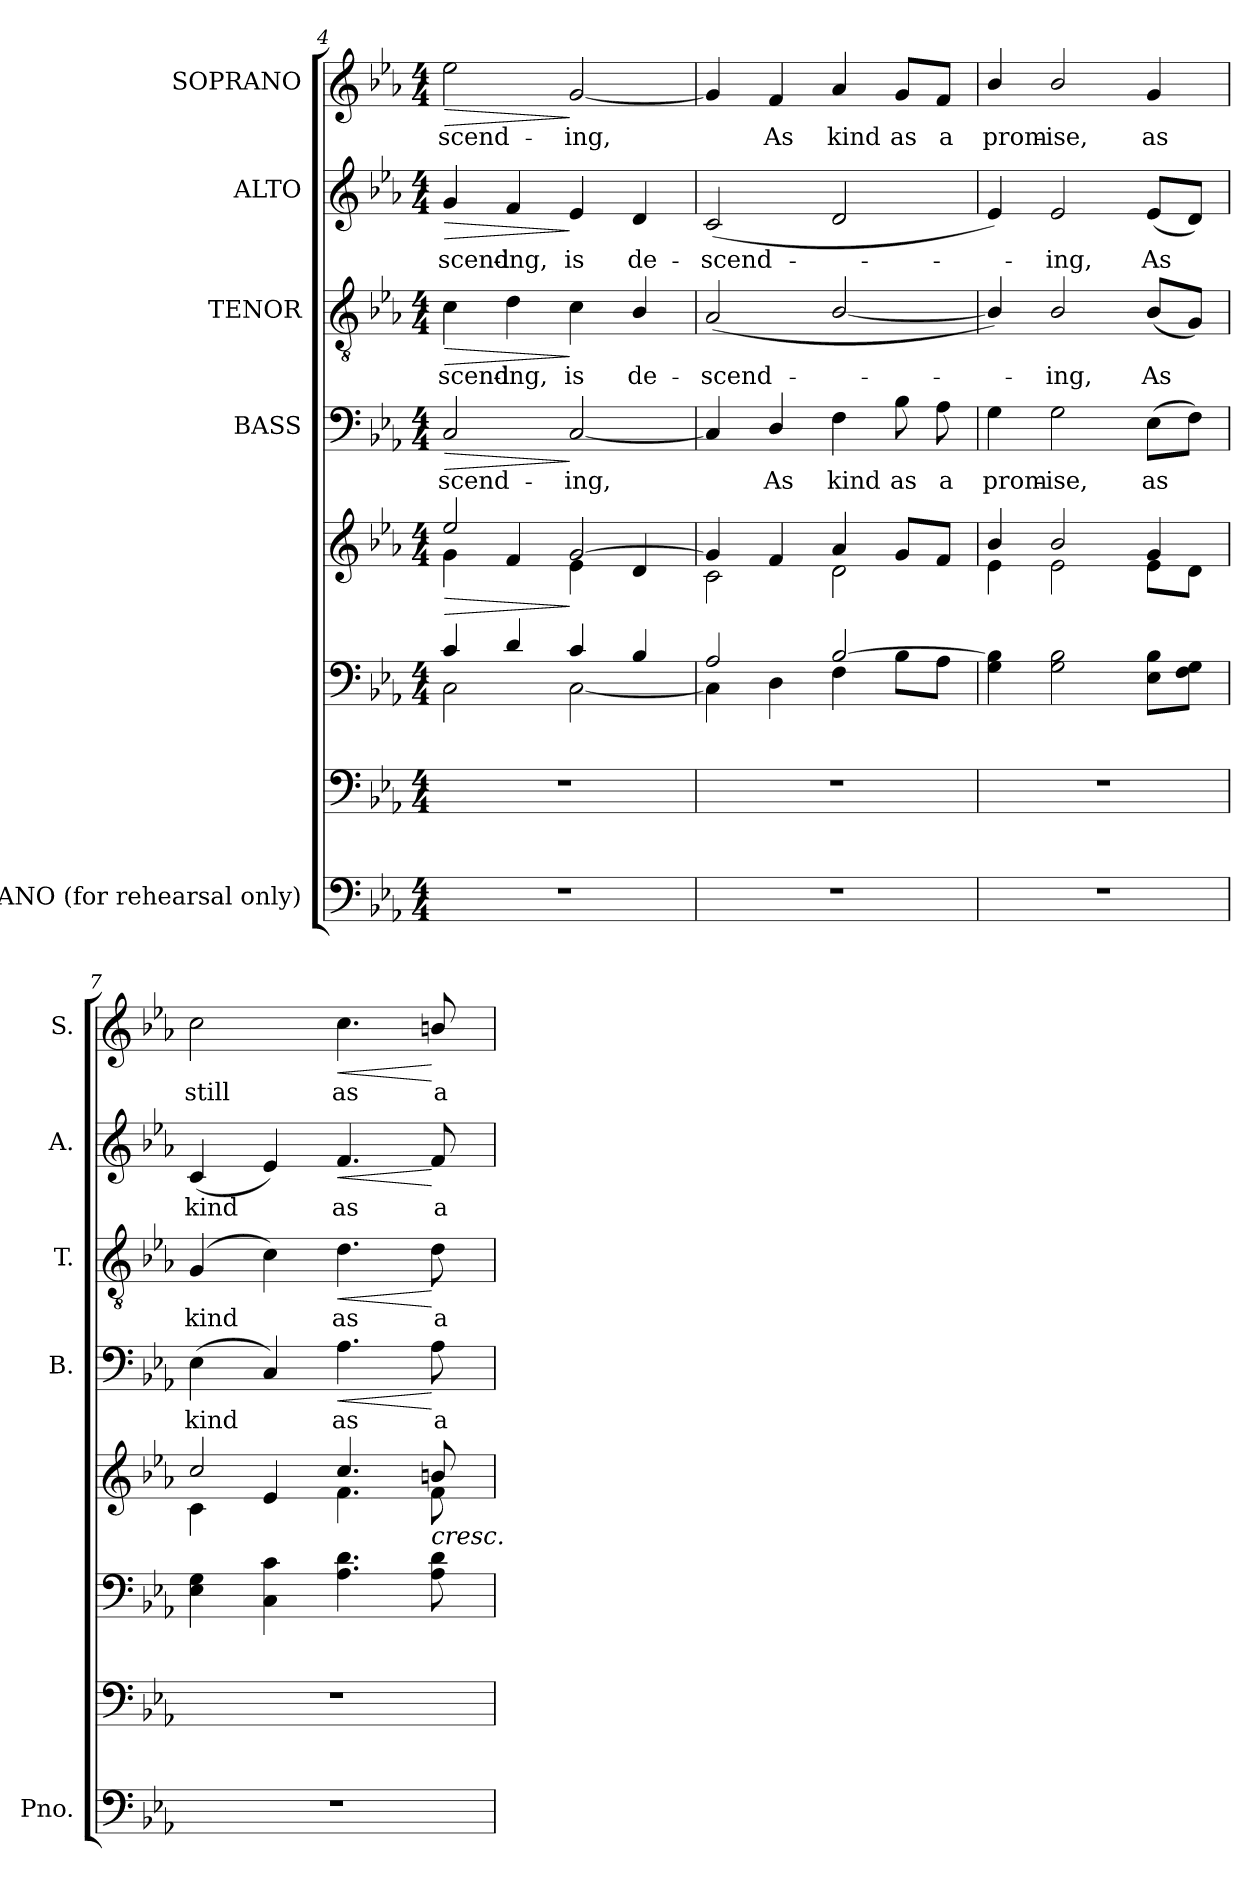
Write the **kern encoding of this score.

**kern	**kern	**kern	**kern	**dynam	**kern	**text	**dynam	**kern	**text	**dynam	**kern	**text	**dynam	**kern	**text	**dynam
*part5	*part5	*part5	*part5	*part5	*part4	*part4	*part4	*part3	*part3	*part3	*part2	*part2	*part2	*part1	*part1	*part1
*staff8	*staff7	*staff6	*staff5	*staff5/6/7/8	*staff4	*staff4	*staff4	*staff3	*staff3	*staff3	*staff2	*staff2	*staff2	*staff1	*staff1	*staff1
*I"PIANO (for  rehearsal only)	*	*	*	*	*I"BASS	*	*	*I"TENOR	*	*	*I"ALTO	*	*	*I"SOPRANO	*	*
*I'Pno.	*	*	*	*	*I'B.	*	*	*I'T.	*	*	*I'A.	*	*	*I'S.	*	*
*clefF4	*clefF4	*clefF4	*clefG2	*	*clefF4	*	*	*clefGv2	*	*	*clefG2	*	*	*clefG2	*	*
*	*	*	*	*	*	*	*	*ITrd7c12	*	*	*	*	*	*	*	*
*k[b-e-a-]	*k[b-e-a-]	*k[b-e-a-]	*k[b-e-a-]	*	*k[b-e-a-]	*	*	*k[b-e-a-]	*	*	*k[b-e-a-]	*	*	*k[b-e-a-]	*	*
*E-:	*E-:	*E-:	*E-:	*	*E-:	*	*	*E-:	*	*	*E-:	*	*	*E-:	*	*
*M4/4	*M4/4	*M4/4	*M4/4	*	*M4/4	*	*	*M4/4	*	*	*M4/4	*	*	*M4/4	*	*
=4	=4	=4	=4	=4	=4	=4	=4	=4	=4	=4	=4	=4	=4	=4	=4	=4
*	*	*^	*^	*	*	*	*	*	*	*	*	*	*	*	*	*
!	!	!	!	!	!	!LO:HP:b	!	!	!	!	!	!	!	!	!	!	!	!
!	!	!	!	!	!	!	!	!LO:LY:b:color=#000000	!LO:HP:b	!	!	!	!	!	!	!	!	!
!	!	!	!	!	!	!	!	!	!	!	!LO:LY:b:color=#000000	!LO:HP:b	!	!	!	!	!	!
!	!	!	!	!	!	!	!	!	!	!	!	!	!	!LO:LY:b:color=#000000	!LO:HP:b	!	!	!
!	!	!	!	!	!	!	!	!	!	!	!	!	!	!	!	!	!LO:LY:b:color=#000000	!LO:HP:b
1r	1r	4ci/	2Ci\	2ee-i/	4gi\	>	2Ci/	-scend-	>	4Ci\	-scend-	>	4gi/	-scend-	>	2ee-i\	-scend-	>
!	!	!	!	!	!	!	!	!	!	!	!LO:LY:b:color=#000000	!	!	!	!	!	!	!
!	!	!	!	!	!	!	!	!	!	!	!	!	!	!LO:LY:b:color=#000000	!	!	!	!
.	.	4di/	.	.	4fi/	.	.	.	.	4Di\	-ing,	.	4fi/	-ing,	.	.	.	.
!	!	!	!	!	!	!	!	!LO:LY:b:color=#000000	!	!	!	!	!	!	!	!	!	!
!	!	!	!	!	!	!	!	!	!	!	!LO:LY:b:color=#000000	!	!	!	!	!	!	!
!	!	!	!	!	!	!	!	!	!	!	!	!	!	!LO:LY:b:color=#000000	!	!	!	!
!	!	!	!	!	!	!	!	!	!	!	!	!	!	!	!	!	!LO:LY:b:color=#000000	!
.	.	4ci/	[2Ci\	[2gi/	4e-i\	]	[2Ci/	-ing,	]	4Ci\	is	]	4e-i/	is	]	[2gi/	-ing,	]
!	!	!	!	!	!	!	!	!	!	!	!LO:LY:b:color=#000000	!	!	!	!	!	!	!
!	!	!	!	!	!	!	!	!	!	!	!	!	!	!LO:LY:b:color=#000000	!	!	!	!
.	.	4B-i/	.	.	4di/	.	.	.	.	4BB-i/	de-	.	4di/	de-	.	.	.	.
=5	=5	=5	=5	=5	=5	=5	=5	=5	=5	=5	=5	=5	=5	=5	=5	=5	=5	=5
!	!	!	!	!	!	!	!	!	!	!	!LO:LY:b:color=#000000	!	!	!	!	!	!	!
!	!	!	!	!	!	!	!	!	!	!	!	!	!	!LO:LY:b:color=#000000	!	!	!	!
1r	1r	2A-i/	4Ci\]	4gi/]	2ci\	.	4Ci/]	.	.	(2AA-i/	-scend-	.	(2ci/	-scend-	.	4gi/]	.	.
!	!	!	!	!	!	!	!	!LO:LY:b:color=#000000	!	!	!	!	!	!	!	!	!	!
!	!	!	!	!	!	!	!	!	!	!	!	!	!	!	!	!	!LO:LY:b:color=#000000	!
.	.	.	4Di\	4fi/	.	.	4Di/	As	.	.	.	.	.	.	.	4fi/	As	.
!	!	!	!	!	!	!	!	!LO:LY:b:color=#000000	!	!	!	!	!	!	!	!	!	!
!	!	!	!	!	!	!	!	!	!	!	!	!	!	!	!	!	!LO:LY:b:color=#000000	!
.	.	[2B-i/	4Fi\	4a-i/	2di\	.	4Fi\	kind	.	[2BB-i/	.	.	2di/	.	.	4a-i/	kind	.
!	!	!	!	!	!	!	!	!LO:LY:b:color=#000000	!	!	!	!	!	!	!	!	!	!
!	!	!	!	!	!	!	!	!	!	!	!	!	!	!	!	!	!LO:LY:b:color=#000000	!
.	.	.	8B-i\L	8gi/L	.	.	8B-i\	as	.	.	.	.	.	.	.	8gi/L	as	.
!	!	!	!	!	!	!	!	!LO:LY:b:color=#000000	!	!	!	!	!	!	!	!	!	!
!	!	!	!	!	!	!	!	!	!	!	!	!	!	!	!	!	!LO:LY:b:color=#000000	!
.	.	.	8A-i\J	8fi/J	.	.	8A-i\	a	.	.	.	.	.	.	.	8fi/J	a	.
*	*	*v	*v	*	*	*	*	*	*	*	*	*	*	*	*	*	*	*
!!LO:LB:g=z
=6	=6	=6	=6	=6	=6	=6	=6	=6	=6	=6	=6	=6	=6	=6	=6	=6	=6
*stria0	*	*	*	*	*	*	*	*	*	*	*	*	*	*	*	*	*
*	*	*^	*	*	*	*	*	*	*	*	*	*	*	*	*	*	*
!	!	!	!	!	!	!	!	!LO:LY:b:color=#000000	!	!	!	!	!	!	!	!	!	!
*	*	*v	*v	*	*	*	*	*	*	*	*	*	*	*	*	*	*	*
*	*	*^	*	*	*	*	*	*	*	*	*	*	*	*	*	*	*
!	!	!	!	!	!	!	!	!	!	!	!	!	!	!	!	!	!LO:LY:b:color=#000000	!
*	*	*v	*v	*	*	*	*	*	*	*	*	*	*	*	*	*	*	*
1r	1r	4Gi\ 4B-i]	4b-i/	4e-i\	.	4Gi\	prom-	.	4BB-i/])	.	.	4e-i/)	.	.	4b-i/	prom-	.
!	!	!	!	!	!	!	!LO:LY:b:color=#000000	!	!	!	!	!	!	!	!	!	!
!	!	!	!	!	!	!	!	!	!	!LO:LY:b:color=#000000	!	!	!	!	!	!	!
!	!	!	!	!	!	!	!	!	!	!	!	!	!LO:LY:b:color=#000000	!	!	!	!
!	!	!	!	!	!	!	!	!	!	!	!	!	!	!	!	!LO:LY:b:color=#000000	!
.	.	2Gi\ 2B-i	2b-i/	2e-i\	.	2Gi\	-ise,	.	2BB-i/	-ing,	.	2e-i/	-ing,	.	2b-i/	-ise,	.
!	!	!	!	!	!	!	!LO:LY:b:color=#000000	!	!	!	!	!	!	!	!	!	!
!	!	!	!	!	!	!	!	!	!	!LO:LY:b:color=#000000	!	!	!	!	!	!	!
!	!	!	!	!	!	!	!	!	!	!	!	!	!LO:LY:b:color=#000000	!	!	!	!
!	!	!	!	!	!	!	!	!	!	!	!	!	!	!	!	!LO:LY:b:color=#000000	!
.	.	8E-i\ 8B-iL	4gi/	8e-i\L	.	(8E-i\L	as	.	(8BB-i/L	As	.	(8e-i/L	As	.	4gi/	as	.
.	.	8Fi\ 8GiJ	.	8di\J	.	8Fi\J)	.	.	8GGi/J)	.	.	8di/J)	.	.	.	.	.
=7	=7	=7	=7	=7	=7	=7	=7	=7	=7	=7	=7	=7	=7	=7	=7	=7	=7
!	!	!	!	!	!	!	!LO:LY:b:color=#000000	!	!	!	!	!	!	!	!	!	!
!	!	!	!	!	!	!	!	!	!	!LO:LY:b:color=#000000	!	!	!	!	!	!	!
!	!	!	!	!	!	!	!	!	!	!	!	!	!LO:LY:b:color=#000000	!	!	!	!
!	!	!	!	!	!	!	!	!	!	!	!	!	!	!	!	!LO:LY:b:color=#000000	!
1r	1r	4E-i\ 4Gi	2cci/	4ci\	.	(4E-i\	kind	.	(4GGi/	kind	.	(4ci/	kind	.	2cci\	still	.
.	.	4Ci\ 4ci	.	4e-i/	[	4Ci/)	.	.	4Ci\)	.	.	4e-i/)	.	.	.	.	.
!	!	!	!	!	!	!	!LO:LY:b:color=#000000	!LO:HP:b	!	!	!	!	!	!	!	!	!
!	!	!	!	!	!	!	!	!	!	!LO:LY:b:color=#000000	!LO:HP:b	!	!	!	!	!	!
!	!	!	!	!	!	!	!	!	!	!	!	!	!LO:LY:b:color=#000000	!LO:HP:b	!	!	!
!	!	!	!	!	!	!	!	!	!	!	!	!	!	!	!	!LO:LY:b:color=#000000	!LO:HP:b
.	.	4.A-i\ 4.di	4.cci/	4.fi\	.	4.A-i\	as	<	4.Di\	as	<	4.fi/	as	<	4.cci\	as	<
!	!	!	!	!	!LO:HP:b	!	!	!	!	!	!	!	!	!	!	!	!
!	!	!	!	!	!	!	!LO:LY:b:color=#000000	!	!	!	!	!	!	!	!	!	!
!	!	!	!	!	!	!	!	!	!	!LO:LY:b:color=#000000	!	!	!	!	!	!	!
!	!	!	!	!	!	!	!	!	!	!	!	!	!LO:LY:b:color=#000000	!	!	!	!
!	!	!	!	!	!	!	!	!	!	!	!	!	!	!	!	!LO:LY:b:color=#000000	!
.	.	8A-i\ 8di	8bni/	8fi\	<	8A-i\	a	[	8Di\	a	[	8fi/	a	[	8bni/	a	[
*	*	*	*v	*v	*	*	*	*	*	*	*	*	*	*	*	*	*
=	=	=	=	=	=	=	=	=	=	=	=	=	=	=	=	=
*-	*-	*-	*-	*-	*-	*-	*-	*-	*-	*-	*-	*-	*-	*-	*-	*-
